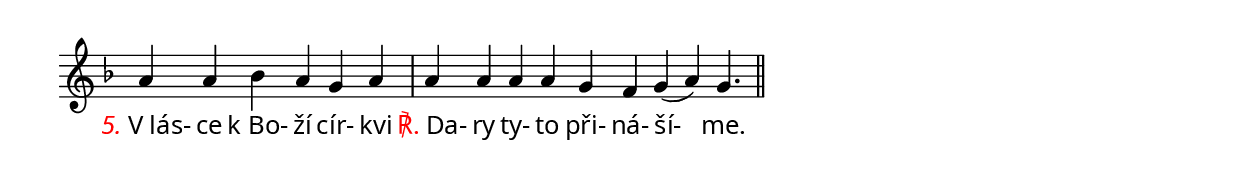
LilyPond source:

\version "2.11.57"
\include "deutsch.ly"

\paper {
  indent = #0
  #(define fonts
    (make-pango-font-tree "Junicode"
                          "Nimbus Sans"
                          "Luxi Mono"
                          (/ staff-height pt 20)))
}

\layout {
  line-width = #180
  \context {
    \Score
    \omit BarNumber
    \omit TimeSignature
  }
}

\score {
  <<
  \new Staff {
    \new Voice = "one" { \relative c' {
  \key f \major
  \cadenzaOn
  a'4 a b a g a \bar "|" a a a a g f g ( a ) g4. \bar "||"
}
}
}
    \new Lyrics \lyricsto "one" {
\markup{{\with-color #red \italic 5.} V lás-} ce k_Bo- ží cír- kvi \markup{{\with-color #red ℟.}Da-} ry ty- to při- ná- ší- me.
  }
  >>
}
\header {
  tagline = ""
}
